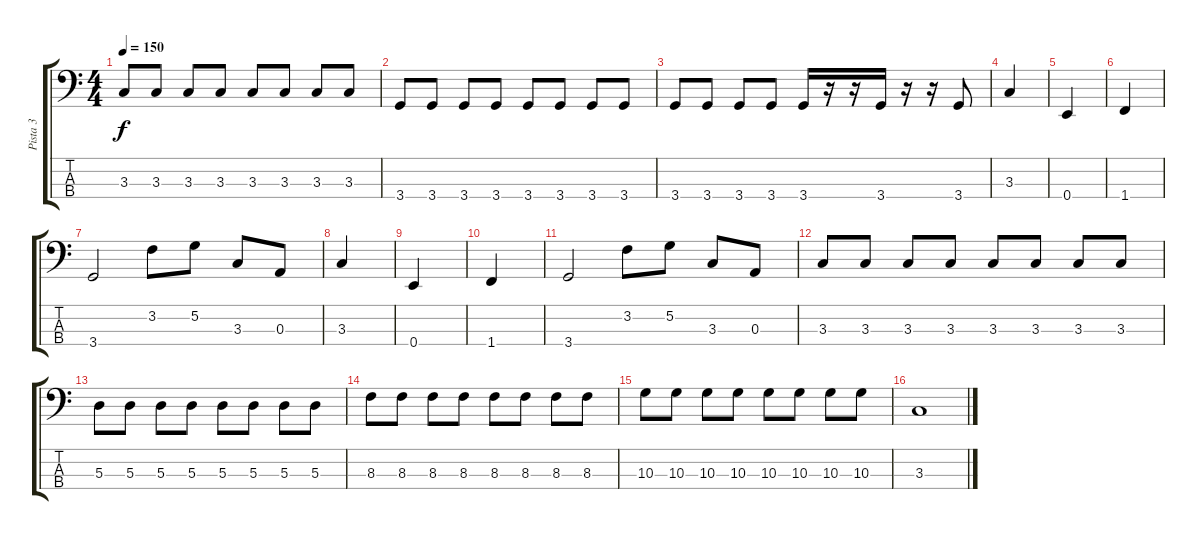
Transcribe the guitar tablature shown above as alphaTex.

\track ("Pista 3" "Pista 3") {instrument electricbasspick}
\staff {score tabs}
\tuning (G2 D2 A1 E1) {hide}
\ts (4 4)
\tempo 150
\clef f4
\ks c
3.3.8{dy f} 3.3.8 3.3.8 3.3.8 3.3.8 3.3.8 3.3.8 3.3.8 |
3.4.8 3.4.8 3.4.8 3.4.8 3.4.8 3.4.8 3.4.8 3.4.8 |
3.4.8 3.4.8 3.4.8 3.4.8 3.4.16 r.16 r.16 3.4.16 r.16 r.16 3.4.8 |
3.3.4 |
0.4.4 |
1.4.4 |
3.4.2 3.2.8 5.2.8 3.3.8 0.3.8 |
3.3.4 |
0.4.4 |
1.4.4 |
3.4.2 3.2.8 5.2.8 3.3.8 0.3.8 |
3.3.8 3.3.8 3.3.8 3.3.8 3.3.8 3.3.8 3.3.8 3.3.8 |
5.3.8 5.3.8 5.3.8 5.3.8 5.3.8 5.3.8 5.3.8 5.3.8 |
8.3.8 8.3.8 8.3.8 8.3.8 8.3.8 8.3.8 8.3.8 8.3.8 |
10.3.8 10.3.8 10.3.8 10.3.8 10.3.8 10.3.8 10.3.8 10.3.8 |
3.3.1
